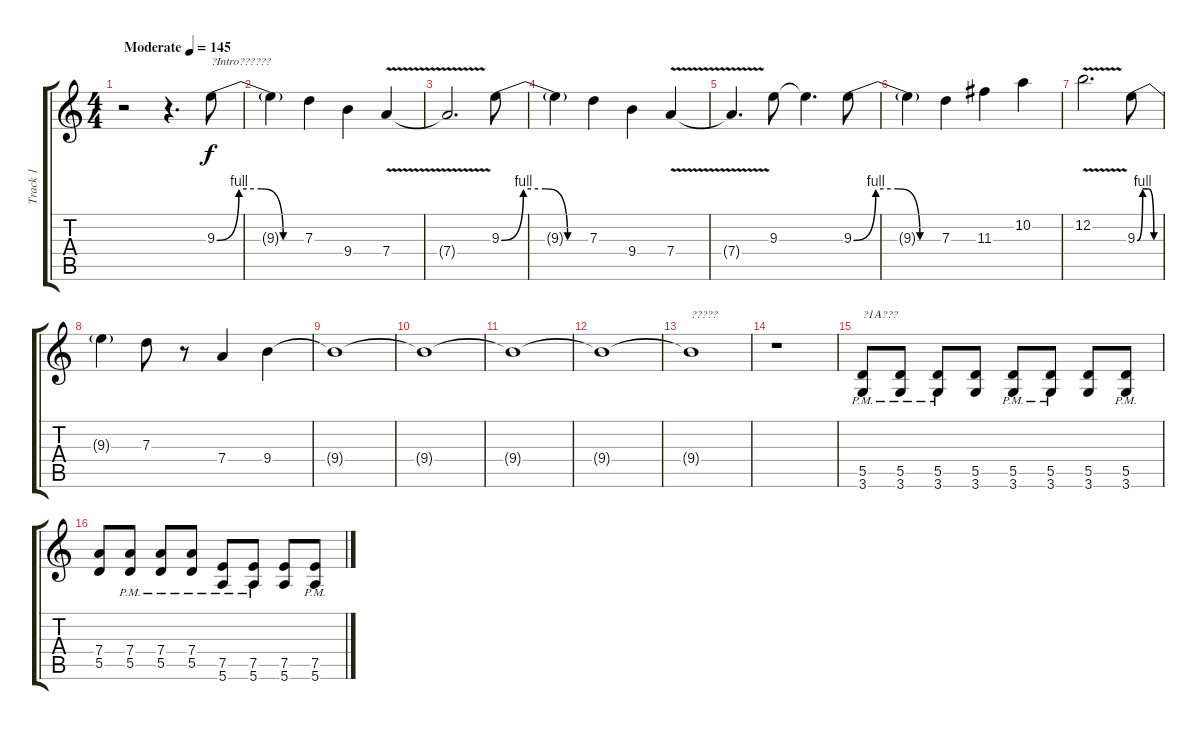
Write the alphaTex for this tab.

\track ("Track 1" "Track 1") {instrument overdrivenguitar}
\staff {score tabs}
\tuning (E4 B3 G3 D3 A2 E2) {hide}
\ts (4 4)
\tempo (145 "Moderate")
\clef g2
\ks c
r.2{dy f instrument overdrivenguitar} r.4{d} 9.3{be (custom 0 0 15 4 30 4 45 0 60 0)}.8{txt "?Intro??????"} |
9.3{t}.4 7.3.4 9.4.4 7.4{v}.4 |
7.4{v t}.2{d} 9.3{be (custom 0 0 15 4 30 4 45 0 60 0)}.8 |
9.3{t}.4 7.3.4 9.4.4 7.4{v}.4 |
7.4{v t}.4{d} 9.3.8 9.3{t}.4{d} 9.3{be (custom 0 0 15 4 30 4 45 0 60 0)}.8 |
9.3{t}.4 7.3.4 11.3.4 10.2.4 |
12.2{v}.2{d} 9.3{be (custom 0 0 15 4 30 4 45 0 60 0)}.8 |
9.3{t}.4 7.3.8 r.8 7.4.4 9.4.4 |
9.4{t}.1 |
9.4{t}.1 |
9.4{t}.1 |
9.4{t}.1 |
9.4{t}.1{txt "?????"} |
r.1 |
(5.5{pm} 3.6{pm}).8{txt "?1A???"} (5.5{pm} 3.6{pm}).8 (5.5{pm} 3.6{pm}).8 (5.5 3.6).8 (5.5{pm} 3.6{pm}).8 (5.5{pm} 3.6{pm}).8 (5.5 3.6).8 (5.5{pm} 3.6{pm}).8 |
(7.4 5.5).8 (7.4{pm} 5.5{pm}).8 (7.4{pm} 5.5{pm}).8 (7.4{pm} 5.5{pm}).8 (7.5{pm} 5.6{pm}).8 (7.5{pm} 5.6{pm}).8 (7.5 5.6).8 (7.5{pm} 5.6{pm}).8
